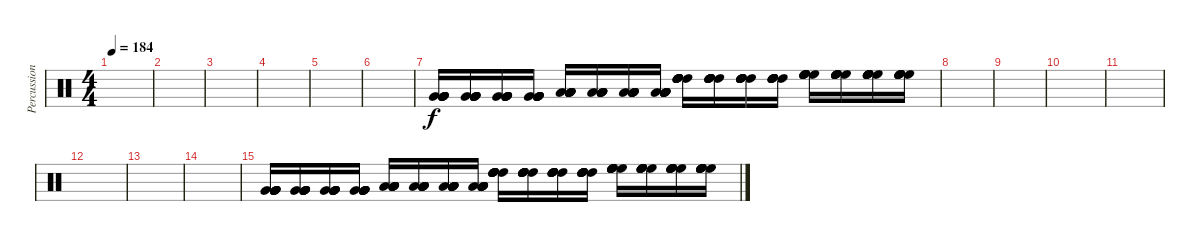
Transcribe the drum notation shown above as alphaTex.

\track ("Percussion" "Percussion") {instrument percussion}
\staff {score}
\articulation defaults
\ts (4 4)
\tempo 184
\clef neutral
\ks c
|
|
|
|
|
|
("Very Low Tom (hit)" "Very Low Tom (hit)" "Very Low Tom (hit)" "Very Low Tom (hit)" "Very Low Tom (hit)" "Very Low Tom (hit)").16 ("Very Low Tom (hit)" "Very Low Tom (hit)" "Very Low Tom (hit)" "Very Low Tom (hit)" "Very Low Tom (hit)" "Very Low Tom (hit)").16 ("Very Low Tom (hit)" "Very Low Tom (hit)" "Very Low Tom (hit)" "Very Low Tom (hit)" "Very Low Tom (hit)" "Very Low Tom (hit)").16 ("Very Low Tom (hit)" "Very Low Tom (hit)" "Very Low Tom (hit)" "Very Low Tom (hit)" "Very Low Tom (hit)" "Very Low Tom (hit)").16 ("Low Tom (hit)" "Low Tom (hit)" "Low Tom (hit)" "Low Tom (hit)" "Low Tom (hit)" "Low Tom (hit)").16 ("Low Tom (hit)" "Low Tom (hit)" "Low Tom (hit)" "Low Tom (hit)" "Low Tom (hit)" "Low Tom (hit)").16 ("Low Tom (hit)" "Low Tom (hit)" "Low Tom (hit)" "Low Tom (hit)" "Low Tom (hit)" "Low Tom (hit)").16 ("Low Tom (hit)" "Low Tom (hit)" "Low Tom (hit)" "Low Tom (hit)" "Low Tom (hit)" "Low Tom (hit)").16 ("High Tom (hit)" "High Tom (hit)" "High Tom (hit)" "High Tom (hit)" "High Tom (hit)" "High Tom (hit)").16 ("High Tom (hit)" "High Tom (hit)" "High Tom (hit)" "High Tom (hit)" "High Tom (hit)" "High Tom (hit)").16 ("High Tom (hit)" "High Tom (hit)" "High Tom (hit)" "High Tom (hit)" "High Tom (hit)" "High Tom (hit)").16 ("High Tom (hit)" "High Tom (hit)" "High Tom (hit)" "High Tom (hit)" "High Tom (hit)" "High Tom (hit)").16 ("High Floor Tom (hit)" "High Floor Tom (hit)" "High Floor Tom (hit)" "High Floor Tom (hit)" "High Floor Tom (hit)" "High Floor Tom (hit)").16 ("High Floor Tom (hit)" "High Floor Tom (hit)" "High Floor Tom (hit)" "High Floor Tom (hit)" "High Floor Tom (hit)" "High Floor Tom (hit)").16 ("High Floor Tom (hit)" "High Floor Tom (hit)" "High Floor Tom (hit)" "High Floor Tom (hit)" "High Floor Tom (hit)" "High Floor Tom (hit)").16 ("High Floor Tom (hit)" "High Floor Tom (hit)" "High Floor Tom (hit)" "High Floor Tom (hit)" "High Floor Tom (hit)" "High Floor Tom (hit)").16 |
|
|
|
|
|
|
|
("Very Low Tom (hit)" "Very Low Tom (hit)" "Very Low Tom (hit)" "Very Low Tom (hit)" "Very Low Tom (hit)" "Very Low Tom (hit)").16 ("Very Low Tom (hit)" "Very Low Tom (hit)" "Very Low Tom (hit)" "Very Low Tom (hit)" "Very Low Tom (hit)" "Very Low Tom (hit)").16 ("Very Low Tom (hit)" "Very Low Tom (hit)" "Very Low Tom (hit)" "Very Low Tom (hit)" "Very Low Tom (hit)" "Very Low Tom (hit)").16 ("Very Low Tom (hit)" "Very Low Tom (hit)" "Very Low Tom (hit)" "Very Low Tom (hit)" "Very Low Tom (hit)" "Very Low Tom (hit)").16 ("Low Tom (hit)" "Low Tom (hit)" "Low Tom (hit)" "Low Tom (hit)" "Low Tom (hit)" "Low Tom (hit)").16 ("Low Tom (hit)" "Low Tom (hit)" "Low Tom (hit)" "Low Tom (hit)" "Low Tom (hit)" "Low Tom (hit)").16 ("Low Tom (hit)" "Low Tom (hit)" "Low Tom (hit)" "Low Tom (hit)" "Low Tom (hit)" "Low Tom (hit)").16 ("Low Tom (hit)" "Low Tom (hit)" "Low Tom (hit)" "Low Tom (hit)" "Low Tom (hit)" "Low Tom (hit)").16 ("High Tom (hit)" "High Tom (hit)" "High Tom (hit)" "High Tom (hit)" "High Tom (hit)" "High Tom (hit)").16 ("High Tom (hit)" "High Tom (hit)" "High Tom (hit)" "High Tom (hit)" "High Tom (hit)" "High Tom (hit)").16 ("High Tom (hit)" "High Tom (hit)" "High Tom (hit)" "High Tom (hit)" "High Tom (hit)" "High Tom (hit)").16 ("High Tom (hit)" "High Tom (hit)" "High Tom (hit)" "High Tom (hit)" "High Tom (hit)" "High Tom (hit)").16 ("High Floor Tom (hit)" "High Floor Tom (hit)" "High Floor Tom (hit)" "High Floor Tom (hit)" "High Floor Tom (hit)" "High Floor Tom (hit)").16 ("High Floor Tom (hit)" "High Floor Tom (hit)" "High Floor Tom (hit)" "High Floor Tom (hit)" "High Floor Tom (hit)" "High Floor Tom (hit)").16 ("High Floor Tom (hit)" "High Floor Tom (hit)" "High Floor Tom (hit)" "High Floor Tom (hit)" "High Floor Tom (hit)" "High Floor Tom (hit)").16 ("High Floor Tom (hit)" "High Floor Tom (hit)" "High Floor Tom (hit)" "High Floor Tom (hit)" "High Floor Tom (hit)" "High Floor Tom (hit)").16
